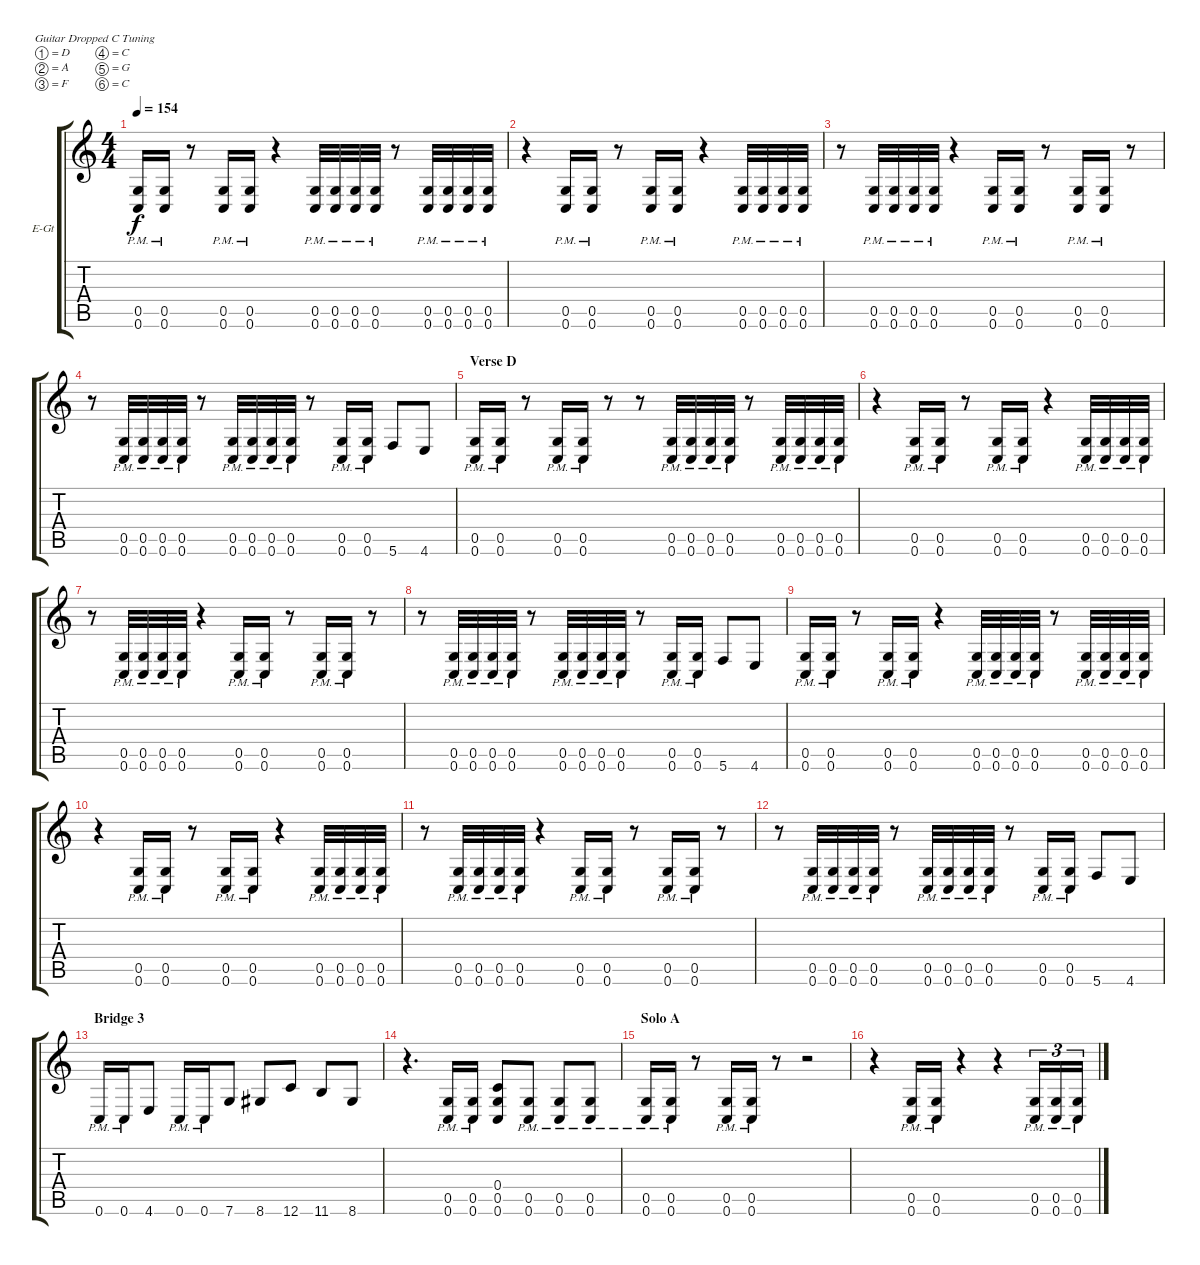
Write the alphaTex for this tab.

\defaultSystemsLayout 4
\bracketExtendMode groupsimilarinstruments
\firstSystemTrackNameOrientation horizontal
\otherSystemsTrackNameOrientation horizontal
\track ("Rhythm Left" "E-Gt") {instrument overdrivenguitar}
\staff {score tabs}
\tuning (D4 A3 F3 C3 G2 C2)
\ts (4 4)
\tempo 154
\clef g2
\ks c
(0.6 0.5{pm}).16{dy f} (0.6{pm} 0.5{pm}).16 r.8 (0.6{pm} 0.5{pm}).16 (0.6{pm} 0.5{pm}).16 r.4 (0.6{pm} 0.5{pm}).32 (0.6{pm} 0.5{pm}).32 (0.6{pm} 0.5{pm}).32 (0.6{pm} 0.5{pm}).32 r.8 (0.6{pm} 0.5{pm}).32 (0.6{pm} 0.5{pm}).32 (0.6{pm} 0.5{pm}).32 (0.6{pm} 0.5{pm}).32 |
r.4 (0.6{pm} 0.5{pm}).16 (0.6{pm} 0.5{pm}).16 r.8 (0.6{pm} 0.5{pm}).16 (0.6{pm} 0.5{pm}).16 r.4 (0.6{pm} 0.5{pm}).32 (0.6{pm} 0.5{pm}).32 (0.6{pm} 0.5{pm}).32 (0.6{pm} 0.5{pm}).32 |
r.8 (0.6{pm} 0.5{pm}).32 (0.6{pm} 0.5).32 (0.6{pm} 0.5{pm}).32 (0.6{pm} 0.5{pm}).32 r.4 (0.6{pm} 0.5{pm}).16 (0.6{pm} 0.5{pm}).16 r.8 (0.6{pm} 0.5{pm}).16 (0.6{pm} 0.5{pm}).16 r.8 |
r.8 (0.6{pm} 0.5{pm}).32 (0.6{pm} 0.5{pm}).32 (0.6{pm} 0.5{pm}).32 (0.6{pm} 0.5{pm}).32 r.8 (0.6{pm} 0.5{pm}).32 (0.6{pm} 0.5{pm}).32 (0.6{pm} 0.5{pm}).32 (0.6{pm} 0.5{pm}).32 r.8 (0.6{pm} 0.5{pm}).16 (0.6{pm} 0.5{pm}).16 5.6.8 4.6.8 |
\section ("" "Verse D")
(0.6 0.5{pm}).16 (0.6{pm} 0.5{pm}).16 r.8 (0.6{pm} 0.5{pm}).16 (0.6{pm} 0.5{pm}).16 r.8 r.8 (0.6{pm} 0.5{pm}).32 (0.6{pm} 0.5{pm}).32 (0.6{pm} 0.5{pm}).32 (0.6{pm} 0.5{pm}).32 r.8 (0.6{pm} 0.5{pm}).32 (0.6{pm} 0.5{pm}).32 (0.6{pm} 0.5{pm}).32 (0.6{pm} 0.5{pm}).32 |
r.4 (0.6{pm} 0.5{pm}).16 (0.6{pm} 0.5{pm}).16 r.8 (0.6{pm} 0.5{pm}).16 (0.6{pm} 0.5{pm}).16 r.4 (0.6{pm} 0.5{pm}).32 (0.6{pm} 0.5{pm}).32 (0.6{pm} 0.5{pm}).32 (0.6{pm} 0.5{pm}).32 |
r.8 (0.6{pm} 0.5{pm}).32 (0.6{pm} 0.5).32 (0.6{pm} 0.5{pm}).32 (0.6{pm} 0.5{pm}).32 r.4 (0.6{pm} 0.5{pm}).16 (0.6{pm} 0.5{pm}).16 r.8 (0.6{pm} 0.5{pm}).16 (0.6{pm} 0.5{pm}).16 r.8 |
r.8 (0.6{pm} 0.5{pm}).32 (0.6{pm} 0.5{pm}).32 (0.6{pm} 0.5{pm}).32 (0.6{pm} 0.5{pm}).32 r.8 (0.6{pm} 0.5{pm}).32 (0.6{pm} 0.5{pm}).32 (0.6{pm} 0.5{pm}).32 (0.6{pm} 0.5{pm}).32 r.8 (0.6{pm} 0.5{pm}).16 (0.6{pm} 0.5{pm}).16 5.6.8 4.6.8 |
(0.6 0.5{pm}).16 (0.6{pm} 0.5{pm}).16 r.8 (0.6{pm} 0.5{pm}).16 (0.6{pm} 0.5{pm}).16 r.4 (0.6{pm} 0.5{pm}).32 (0.6{pm} 0.5{pm}).32 (0.6{pm} 0.5{pm}).32 (0.6{pm} 0.5{pm}).32 r.8 (0.6{pm} 0.5{pm}).32 (0.6{pm} 0.5{pm}).32 (0.6{pm} 0.5{pm}).32 (0.6{pm} 0.5{pm}).32 |
r.4 (0.6{pm} 0.5{pm}).16 (0.6{pm} 0.5{pm}).16 r.8 (0.6{pm} 0.5{pm}).16 (0.6{pm} 0.5{pm}).16 r.4 (0.6{pm} 0.5{pm}).32 (0.6{pm} 0.5{pm}).32 (0.6{pm} 0.5{pm}).32 (0.6{pm} 0.5{pm}).32 |
r.8 (0.6{pm} 0.5{pm}).32 (0.6{pm} 0.5).32 (0.6{pm} 0.5{pm}).32 (0.6{pm} 0.5{pm}).32 r.4 (0.6{pm} 0.5{pm}).16 (0.6{pm} 0.5{pm}).16 r.8 (0.6{pm} 0.5{pm}).16 (0.6{pm} 0.5{pm}).16 r.8 |
r.8 (0.6{pm} 0.5{pm}).32 (0.6{pm} 0.5{pm}).32 (0.6{pm} 0.5{pm}).32 (0.6{pm} 0.5{pm}).32 r.8 (0.6{pm} 0.5{pm}).32 (0.6{pm} 0.5{pm}).32 (0.6{pm} 0.5{pm}).32 (0.6{pm} 0.5{pm}).32 r.8 (0.6{pm} 0.5{pm}).16 (0.6{pm} 0.5{pm}).16 5.6.8 4.6.8 |
\section ("" "Bridge 3")
0.6{pm}.16 0.6{pm}.16 4.6.8 0.6{pm}.16 0.6{pm}.16 7.6.8 8.6.8 12.6.8 11.6.8 8.6.8 |
r.4{d} (0.6{pm} 0.5{pm}).16 (0.6{pm} 0.5{pm}).16 (0.6 0.5 0.4).8 (0.6{pm} 0.5{pm}).8 (0.6{pm} 0.5{pm}).8 (0.6{pm} 0.5{pm}).8 |
\section ("" "Solo A")
(0.6{pm} 0.5{pm}).16 (0.6{pm} 0.5{pm}).16 r.8 (0.6{pm} 0.5{pm}).16 (0.6{pm} 0.5{pm}).16 r.8 r.2 |
r.4 (0.6{pm} 0.5{pm}).16 (0.6{pm} 0.5{pm}).16 r.4 r.4 (0.6{pm} 0.5{pm}).16{tu (3 2)} (0.6{pm} 0.5{pm}).16{tu (3 2)} (0.6{pm} 0.5{pm}).16{tu (3 2)}
